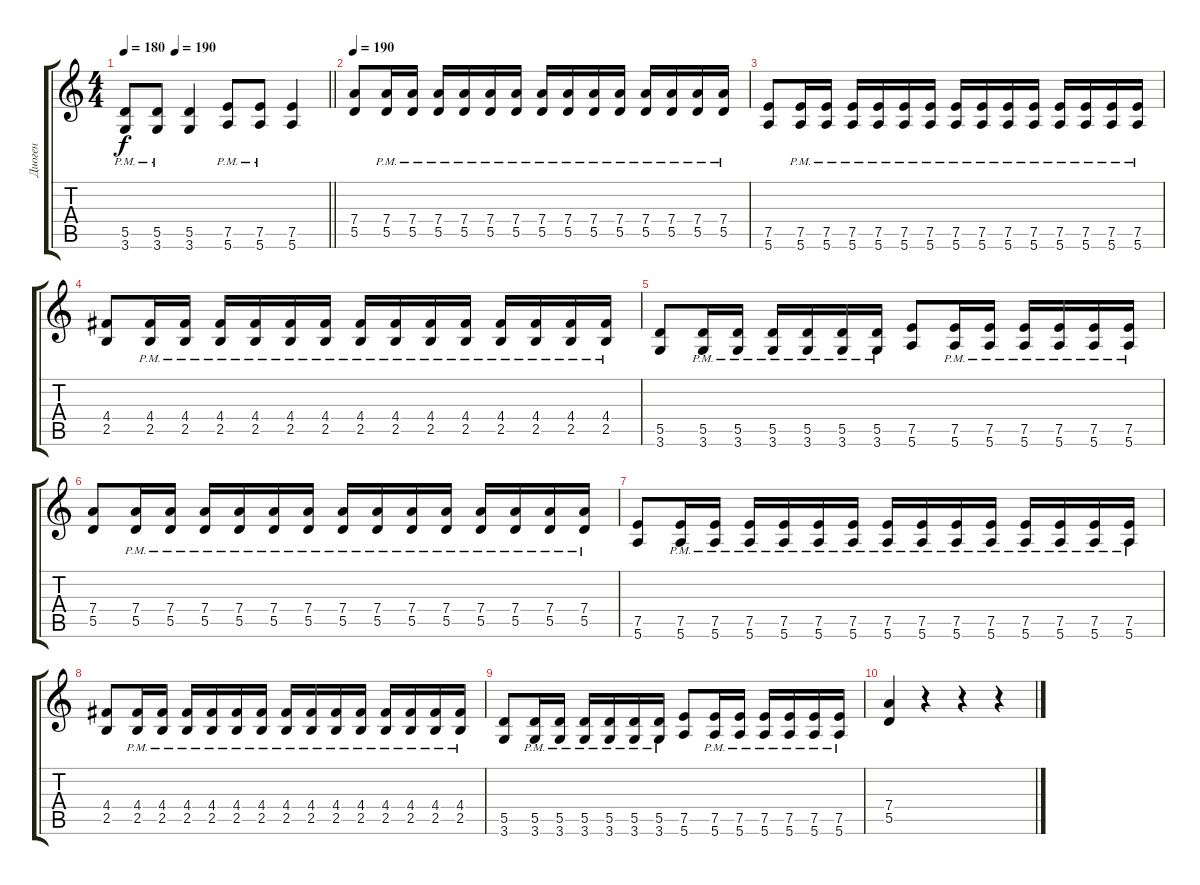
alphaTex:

\track ("Диоген" "Диоген") {instrument overdrivenguitar}
\staff {score tabs}
\tuning (E4 B3 G3 D3 A2 E2) {hide}
\ts (4 4)
\tempo 180
\tempo (190 0.25)
\clef g2
\barLineRight lightlight
\ks c
(5.5{pm} 3.6{pm}).8{dy f} (5.5{pm} 3.6{pm}).8 (5.5 3.6).4 (7.5{pm} 5.6{pm}).8 (7.5{pm} 5.6{pm}).8 (7.5 5.6).4 |
\tempo 190
(7.4 5.5).8 (7.4{pm} 5.5{pm}).16 (7.4{pm} 5.5{pm}).16 (7.4{pm} 5.5{pm}).16 (7.4{pm} 5.5{pm}).16 (7.4{pm} 5.5{pm}).16 (7.4{pm} 5.5{pm}).16 (7.4{pm} 5.5{pm}).16 (7.4{pm} 5.5{pm}).16 (7.4{pm} 5.5{pm}).16 (7.4{pm} 5.5{pm}).16 (7.4{pm} 5.5{pm}).16 (7.4{pm} 5.5{pm}).16 (7.4{pm} 5.5{pm}).16 (7.4{pm} 5.5{pm}).16 |
(7.5 5.6).8 (7.5{pm} 5.6{pm}).16 (7.5{pm} 5.6{pm}).16 (7.5{pm} 5.6{pm}).16 (7.5{pm} 5.6{pm}).16 (7.5{pm} 5.6{pm}).16 (7.5{pm} 5.6{pm}).16 (7.5{pm} 5.6{pm}).16 (7.5{pm} 5.6{pm}).16 (7.5{pm} 5.6{pm}).16 (7.5{pm} 5.6{pm}).16 (7.5{pm} 5.6{pm}).16 (7.5{pm} 5.6{pm}).16 (7.5{pm} 5.6{pm}).16 (7.5{pm} 5.6{pm}).16 |
(4.4 2.5).8 (4.4{pm} 2.5{pm}).16 (4.4{pm} 2.5{pm}).16 (4.4{pm} 2.5{pm}).16 (4.4{pm} 2.5{pm}).16 (4.4{pm} 2.5{pm}).16 (4.4{pm} 2.5{pm}).16 (4.4{pm} 2.5{pm}).16 (4.4{pm} 2.5{pm}).16 (4.4{pm} 2.5{pm}).16 (4.4{pm} 2.5{pm}).16 (4.4{pm} 2.5{pm}).16 (4.4{pm} 2.5{pm}).16 (4.4{pm} 2.5{pm}).16 (4.4{pm} 2.5{pm}).16 |
(5.5 3.6).8 (5.5{pm} 3.6{pm}).16 (5.5{pm} 3.6{pm}).16 (5.5{pm} 3.6{pm}).16 (5.5{pm} 3.6{pm}).16 (5.5{pm} 3.6{pm}).16 (5.5{pm} 3.6{pm}).16 (7.5 5.6).8 (7.5{pm} 5.6{pm}).16 (7.5{pm} 5.6{pm}).16 (7.5{pm} 5.6{pm}).16 (7.5{pm} 5.6{pm}).16 (7.5{pm} 5.6{pm}).16 (7.5{pm} 5.6{pm}).16 |
(7.4 5.5).8 (7.4{pm} 5.5{pm}).16 (7.4{pm} 5.5{pm}).16 (7.4{pm} 5.5{pm}).16 (7.4{pm} 5.5{pm}).16 (7.4{pm} 5.5{pm}).16 (7.4{pm} 5.5{pm}).16 (7.4{pm} 5.5{pm}).16 (7.4{pm} 5.5{pm}).16 (7.4{pm} 5.5{pm}).16 (7.4{pm} 5.5{pm}).16 (7.4{pm} 5.5{pm}).16 (7.4{pm} 5.5{pm}).16 (7.4{pm} 5.5{pm}).16 (7.4{pm} 5.5{pm}).16 |
(7.5 5.6).8 (7.5{pm} 5.6{pm}).16 (7.5{pm} 5.6{pm}).16 (7.5{pm} 5.6{pm}).16 (7.5{pm} 5.6{pm}).16 (7.5{pm} 5.6{pm}).16 (7.5{pm} 5.6{pm}).16 (7.5{pm} 5.6{pm}).16 (7.5{pm} 5.6{pm}).16 (7.5{pm} 5.6{pm}).16 (7.5{pm} 5.6{pm}).16 (7.5{pm} 5.6{pm}).16 (7.5{pm} 5.6{pm}).16 (7.5{pm} 5.6{pm}).16 (7.5{pm} 5.6{pm}).16 |
(4.4 2.5).8 (4.4{pm} 2.5{pm}).16 (4.4{pm} 2.5{pm}).16 (4.4{pm} 2.5{pm}).16 (4.4{pm} 2.5{pm}).16 (4.4{pm} 2.5{pm}).16 (4.4{pm} 2.5{pm}).16 (4.4{pm} 2.5{pm}).16 (4.4{pm} 2.5{pm}).16 (4.4{pm} 2.5{pm}).16 (4.4{pm} 2.5{pm}).16 (4.4{pm} 2.5{pm}).16 (4.4{pm} 2.5{pm}).16 (4.4{pm} 2.5{pm}).16 (4.4{pm} 2.5{pm}).16 |
(5.5 3.6).8 (5.5{pm} 3.6{pm}).16 (5.5{pm} 3.6{pm}).16 (5.5{pm} 3.6{pm}).16 (5.5{pm} 3.6{pm}).16 (5.5{pm} 3.6{pm}).16 (5.5{pm} 3.6{pm}).16 (7.5 5.6).8 (7.5{pm} 5.6{pm}).16 (7.5{pm} 5.6{pm}).16 (7.5{pm} 5.6{pm}).16 (7.5{pm} 5.6{pm}).16 (7.5{pm} 5.6{pm}).16 (7.5{pm} 5.6{pm}).16 |
(7.4 5.5).4 r.4 r.4 r.4
